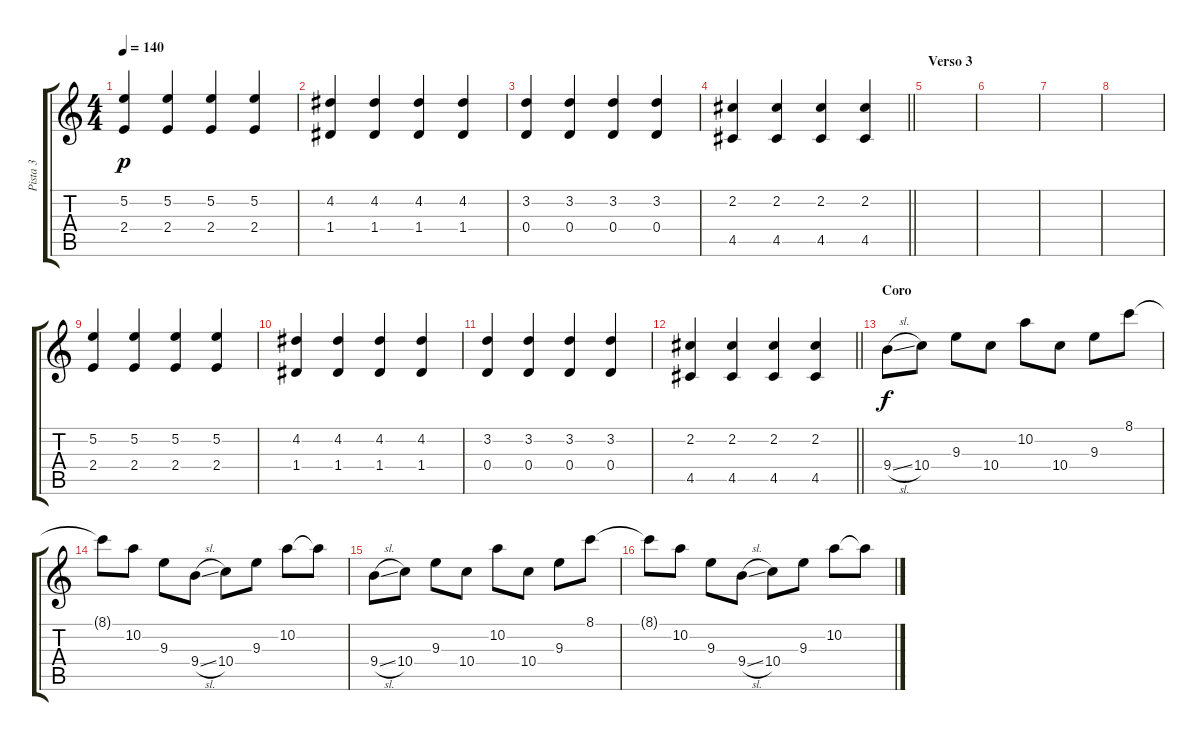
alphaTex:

\track ("Pista 3" "Pista 3") {instrument overdrivenguitar}
\staff {score tabs}
\tuning (E4 B3 G3 D3 A2 E2) {hide}
\ts (4 4)
\tempo 140
\clef g2
\ks c
(5.2 2.4).4{dy p} (5.2 2.4).4 (5.2 2.4).4 (5.2 2.4).4 |
(4.2 1.4).4 (4.2 1.4).4 (4.2 1.4).4 (4.2 1.4).4 |
(3.2 0.4).4 (3.2 0.4).4 (3.2 0.4).4 (3.2 0.4).4 |
\barLineRight lightlight
(2.2 4.5).4 (2.2 4.5).4 (2.2 4.5).4 (2.2 4.5).4 |
\section ("" "Verso 3")
|
|
|
|
(5.2 2.4).4 (5.2 2.4).4 (5.2 2.4).4 (5.2 2.4).4 |
(4.2 1.4).4 (4.2 1.4).4 (4.2 1.4).4 (4.2 1.4).4 |
(3.2 0.4).4 (3.2 0.4).4 (3.2 0.4).4 (3.2 0.4).4 |
\barLineRight lightlight
(2.2 4.5).4 (2.2 4.5).4 (2.2 4.5).4 (2.2 4.5).4 |
\section ("" "Coro")
9.4{sl}.8{dy f instrument electricguitarjazz} 10.4.8 9.3.8 10.4.8 10.2.8 10.4.8 9.3.8 8.1.8 |
8.1{t}.8 10.2.8 9.3.8 9.4{sl}.8 10.4.8 9.3.8 10.2.8 10.2{t}.8 |
9.4{sl}.8{instrument electricguitarjazz} 10.4.8 9.3.8 10.4.8 10.2.8 10.4.8 9.3.8 8.1.8 |
8.1{t}.8 10.2.8 9.3.8 9.4{sl}.8 10.4.8 9.3.8 10.2.8 10.2{t}.8
